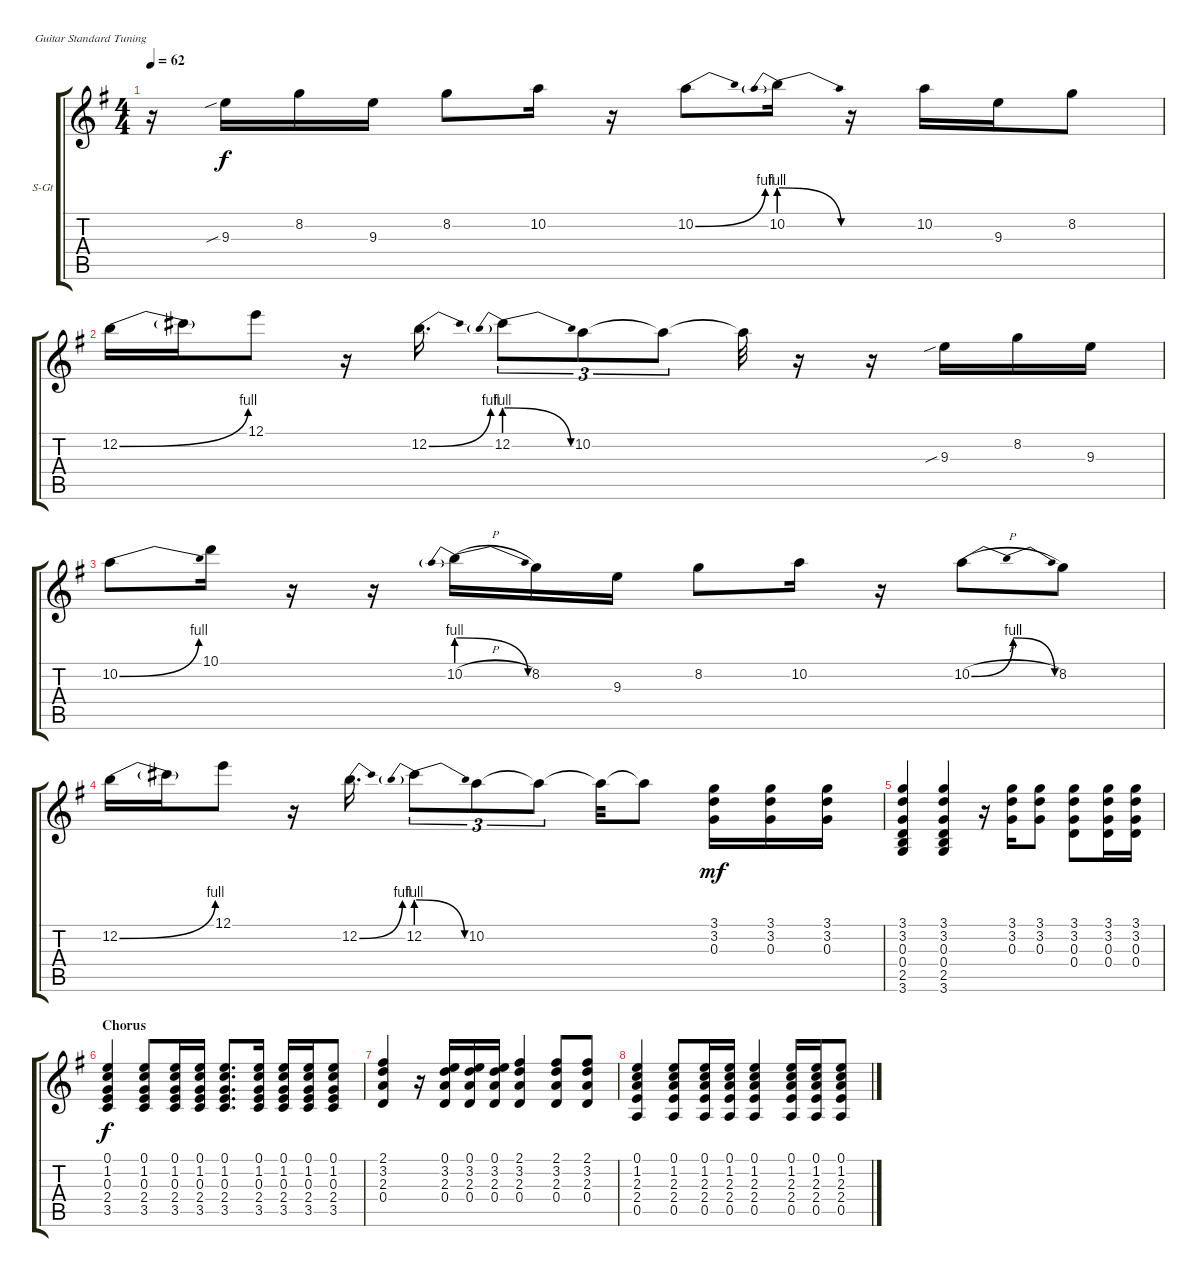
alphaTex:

\defaultSystemsLayout 4
\bracketExtendMode groupsimilarinstruments
\firstSystemTrackNameOrientation horizontal
\otherSystemsTrackNameOrientation horizontal
\track ("Lead" "S-Gt") {instrument acousticguitarsteel}
\staff {score tabs}
\tuning (E4 B3 G3 D3 A2 E2)
\ts (4 4)
\tempo 62
\clef g2
\ks g
r.16{dy f} 9.3{sib}.16 8.2.16 9.3.16 8.2.8 10.2.16 r.16 10.2{be (bend 0 0 15 4)}.8 10.2{be (prebendrelease 0 4 21.599999999999998 0)}.16 r.16 10.2.16 9.3.16 8.2.8 |
12.2{be (bend 27.599999999999998 0 47.4 4)}.16 12.2{t}.16 12.1.8 r.16 12.2{be (bend 0 0 12.6 4)}.16{d} 12.2{be (prebendrelease 0 4 14.399999999999999 0)}.8{tu (3 2)} 10.2.8{tu (3 2)} 10.2{t}.8{tu (3 2)} 10.2{t}.32 r.16 r.16 9.3{sib}.16 8.2.16 9.3.16 |
10.2{be (bend 14.399999999999999 0 40.199999999999996 4)}.8 10.1.16 r.16 r.16 10.2{be (prebendrelease 0 4 19.8 0) h}.16 8.2.16 9.3.16 8.2.8 10.2.16 r.16 10.2{be (bendrelease 0 0 15 4 28.799999999999997 4 39.6 0) h}.8 8.2.8 |
12.2{be (bend 27.599999999999998 0 47.4 4)}.16 12.2{t}.16 12.1.8 r.16 12.2{be (bend 0 0 12.6 4)}.16{d} 12.2{be (prebendrelease 0 4 14.399999999999999 0)}.8{tu (3 2)} 10.2.8{tu (3 2)} 10.2{t}.8{tu (3 2)} 10.2{t}.32 10.2{t}.8 (0.3 3.2 3.1).16{dy mf} (0.3 3.2 3.1).16 (0.3 3.2 3.1).16 |
(3.6 2.5 0.4 0.3 3.2 3.1).4 (3.6 2.5 0.4 0.3 3.2 3.1).4 r.16 (0.3 3.2 3.1).16 (0.3 3.2 3.1).8 (0.3 3.2 3.1 0.4).8 (0.3 3.2 3.1 0.4).16 (0.3 3.2 3.1 0.4).16 |
\section ("" "Chorus")
(3.5 2.4 0.3 1.2 0.1).4{dy f} (3.5 2.4 0.3 1.2 0.1).8 (3.5 2.4 0.3 1.2 0.1).16 (3.5 2.4 0.3 1.2 0.1).16 (3.5 2.4 0.3 1.2 0.1).8{d} (3.5 2.4 0.3 1.2 0.1).16 (3.5 2.4 0.3 1.2 0.1).16 (3.5 2.4 0.3 1.2 0.1).16 (3.5 2.4 0.3 1.2 0.1).8 |
(0.4 2.3 3.2 2.1).4 r.16 (0.4 2.3 3.2 0.1).16 (0.4 2.3 3.2 0.1).16 (0.4 2.3 3.2 0.1).16 (0.4 2.3 3.2 2.1).4 (0.4 2.3 3.2 2.1).8 (0.4 2.3 3.2 2.1).8 |
(0.1 1.2 2.3 2.4 0.5).4 (0.1 1.2 2.3 2.4 0.5).8 (0.1 1.2 2.3 2.4 0.5).16 (0.1 1.2 2.3 2.4 0.5).16 (0.1 1.2 2.3 2.4 0.5).4 (0.1 1.2 2.3 2.4 0.5).16 (0.1 1.2 2.3 2.4 0.5).16 (0.1 1.2 2.3 2.4 0.5).8
